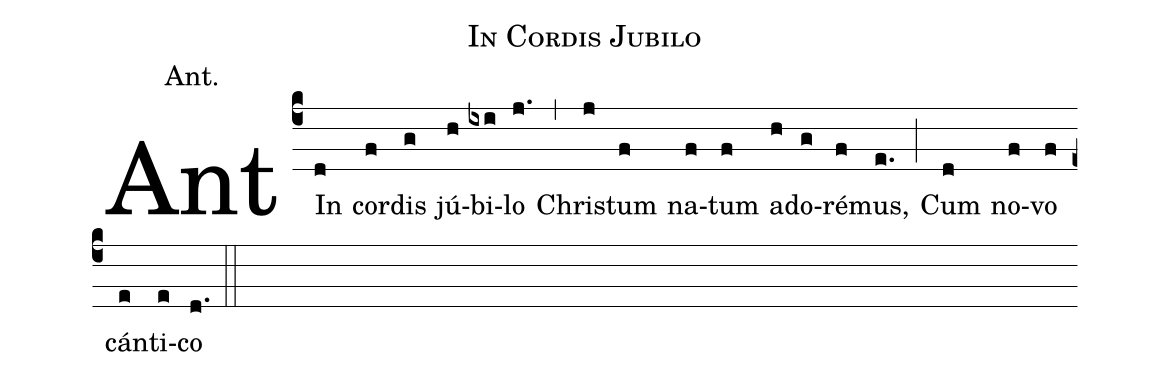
name:In Cordis Jubilo;
annotation:Ant.;
%%
(c4) <v>Ant</v> {I}n(d) cor(f)dis(g) jú(h)bi(ixi)lo(j.) (,)
Chri(j)stum(f) na(f)tum(f) a(h)do(g)ré(f)mus,(e.) (;)
Cum(d) no(f)vo(f) cán(e)ti(e)co(d.) (::)
